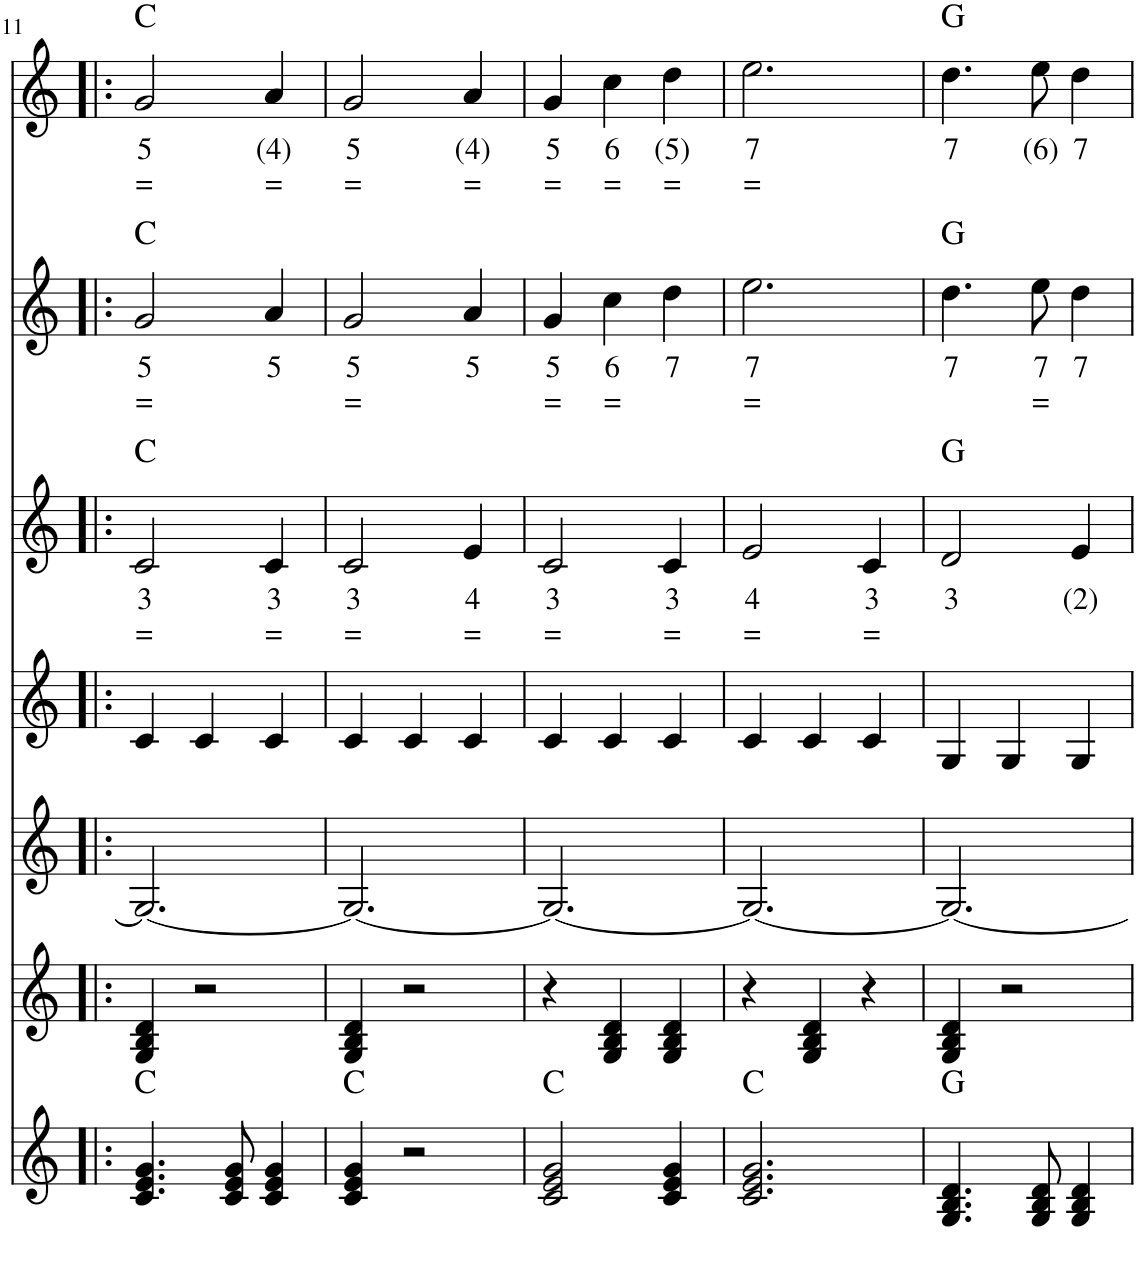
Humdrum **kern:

**kern	**kern	**kern	**kern	**kern	**text	**text	**harte	**kern	**text	**text	**harte	**kern	**text	**text	**harte
*part7	*part6	*part5	*part4	*part3	*part3	*part3	*part3	*part2	*part2	*part2	*part2	*part1	*part1	*part1	*part1
*staff7	*staff6	*staff5	*staff4	*staff3	*staff3	*staff3	*	*staff2	*staff2	*staff2	*	*staff1	*staff1	*staff1	*
*I"Stem	*I"Stem	*I"Stem	*I"Stem	*I"Contrabas, Acoustic Bass	*	*	*	*I"Stem	*	*	*	*I"Bandoneon, Flute	*	*	*
*	*	*	*	*I'Acc	*	*	*	*	*	*	*	*	*	*	*
!!LO:PB:g=z
*clefG2	*clefG2	*clefG2	*clefG2	*clefG2	*	*	*	*clefG2	*	*	*	*clefG2	*	*	*
*	*	*	*	*Trd7c12	*	*	*	*	*	*	*	*	*	*	*
*k[]	*k[]	*k[]	*k[]	*k[]	*	*	*	*k[]	*	*	*	*k[]	*	*	*
*M3/4	*M3/4	*M3/4	*M3/4	*M3/4	*	*	*	*M3/4	*	*	*	*M3/4	*	*	*
=11!|:	=11!|:	=11!|:	=11!|:	=11!|:	=11!|:	=11!|:	=11!|:	=11!|:	=11!|:	=11!|:	=11!|:	=11!|:	=11!|:	=11!|:	=11!|:
!	!	!	!	!	!LO:LY:b	!LO:LY:b	!	!	!LO:LY:b	!LO:LY:b	!	!	!LO:LY:b	!LO:LY:b	!
4.c/ 4.e/ 4.g/	4G/ 4B/ 4d/	2.G/_	4c/	2c/	3	=	C:maj	2g/	5	=	C:maj	2g/	5	=	C:maj
.	2r	.	4c/	.	.	.	.	.	.	.	.	.	.	.	.
8c/ 8e/ 8g/	.	.	.	.	.	.	.	.	.	.	.	.	.	.	.
!	!	!	!	!	!LO:LY:b	!LO:LY:b	!	!	!LO:LY:b	!	!	!	!LO:LY:b	!LO:LY:b	!
4c/ 4e/ 4g/	.	.	4c/	4c/	3	=	.	4a/	5	.	.	4a/	(4)	=	.
=12	=12	=12	=12	=12	=12	=12	=12	=12	=12	=12	=12	=12	=12	=12	=12
!	!	!	!	!	!LO:LY:b	!LO:LY:b	!	!	!LO:LY:b	!LO:LY:b	!	!	!LO:LY:b	!LO:LY:b	!
4c/ 4e/ 4g/	4G/ 4B/ 4d/	2.G/_	4c/	2c/	3	=	.	2g/	5	=	.	2g/	5	=	.
2r	2r	.	4c/	.	.	.	.	.	.	.	.	.	.	.	.
!	!	!	!	!	!LO:LY:b	!LO:LY:b	!	!	!LO:LY:b	!	!	!	!LO:LY:b	!LO:LY:b	!
.	.	.	4c/	4e/	4	=	.	4a/	5	.	.	4a/	(4)	=	.
=13	=13	=13	=13	=13	=13	=13	=13	=13	=13	=13	=13	=13	=13	=13	=13
!	!	!	!	!	!LO:LY:b	!LO:LY:b	!	!	!LO:LY:b	!LO:LY:b	!	!	!LO:LY:b	!LO:LY:b	!
2c/ 2e/ 2g/	4r	2.G/_	4c/	2c/	3	=	.	4g/	5	=	.	4g/	5	=	.
!	!	!	!	!	!	!	!	!	!LO:LY:b	!LO:LY:b	!	!	!LO:LY:b	!LO:LY:b	!
.	4G/ 4B/ 4d/	.	4c/	.	.	.	.	4cc\	6	=	.	4cc\	6	=	.
!	!	!	!	!	!LO:LY:b	!LO:LY:b	!	!	!LO:LY:b	!	!	!	!LO:LY:b	!LO:LY:b	!
4c/ 4e/ 4g/	4G/ 4B/ 4d/	.	4c/	4c/	3	=	.	4dd\	7	.	.	4dd\	(5)	=	.
=14	=14	=14	=14	=14	=14	=14	=14	=14	=14	=14	=14	=14	=14	=14	=14
!	!	!	!	!	!LO:LY:b	!LO:LY:b	!	!	!LO:LY:b	!LO:LY:b	!	!	!LO:LY:b	!LO:LY:b	!
2.c/ 2.e/ 2.g/	4r	2.G/_	4c/	2e/	4	=	.	2.ee\	7	=	.	2.ee\	7	=	.
.	4G/ 4B/ 4d/	.	4c/	.	.	.	.	.	.	.	.	.	.	.	.
!	!	!	!	!	!LO:LY:b	!LO:LY:b	!	!	!	!	!	!	!	!	!
.	4r	.	4c/	4c/	3	=	.	.	.	.	.	.	.	.	.
=15	=15	=15	=15	=15	=15	=15	=15	=15	=15	=15	=15	=15	=15	=15	=15
!	!	!	!	!	!LO:LY:b	!	!	!	!LO:LY:b	!	!	!	!LO:LY:b	!	!
4.G/ 4.B/ 4.d/	4G/ 4B/ 4d/	2.G/_	4G/	2d/	3	.	G:maj	4.dd\	7	.	G:maj	4.dd\	7	.	G:maj
.	2r	.	4G/	.	.	.	.	.	.	.	.	.	.	.	.
!	!	!	!	!	!	!	!	!	!LO:LY:b	!LO:LY:b	!	!	!LO:LY:b	!	!
8G/ 8B/ 8d/	.	.	.	.	.	.	.	8ee\	7	=	.	8ee\	(6)	.	.
!	!	!	!	!	!LO:LY:b	!	!	!	!LO:LY:b	!	!	!	!LO:LY:b	!	!
4G/ 4B/ 4d/	.	.	4G/	4e/	(2)	.	.	4dd\	7	.	.	4dd\	7	.	.
=	=	=	=	=	=	=	=	=	=	=	=	=	=	=	=
*-	*-	*-	*-	*-	*-	*-	*-	*-	*-	*-	*-	*-	*-	*-	*-
